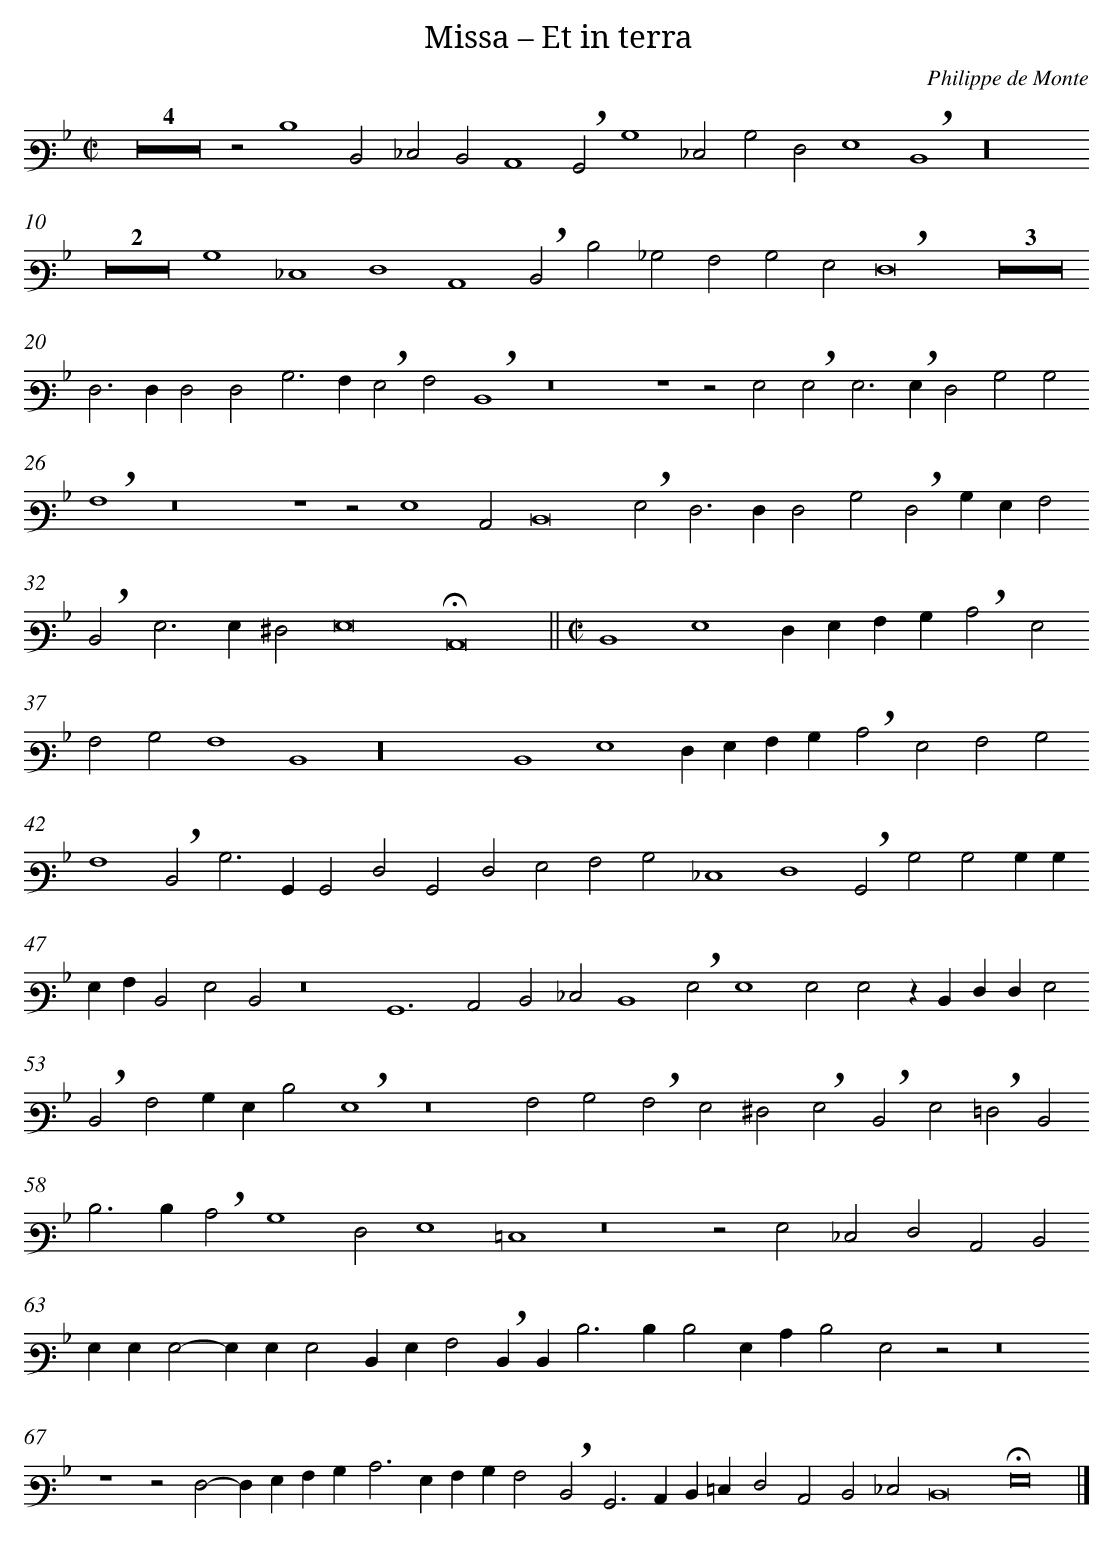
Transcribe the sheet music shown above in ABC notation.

X:1
T: Missa – Et in terra
C: Philippe de Monte
L: 1/4
M: C|
K: F clef=F3
Z4 [|]
z2D4D,2 [|]
_E,2D,2C,4 [|]
!breath!B,,2B,4_E,2 [|]
B,2F,2G,4 [|]
!breath!D,4z16 [|]
Z2 [|]
B,4 [|]
_E,4F,4 [|]
C,4!breath!D,2D2 [|]
_B,2A,2B,2G,2 [|]
!breath!F,8 [|]
Z3 [|]
F,2>F,2F,2F,2 [|]
B,2>A,2!breath!G,2A,2 [|]
!breath!D,4z8 [|]
z4 [|]
z2G,2!breath!G,2G,3 [|]
!breath!G,F,2B,2B,2 [|]
!breath!A,4z8 [|]
z4 [|]
z2G,4C,2 [|]
D,8 [|]
!breath!G,2F,2>F,2F,2 [|]
B,2!breath!F,2B,G,A,2 [|]
!breath!D,2G,2>G,2^F,2 [|]
G,8 [|]
!fermata!C,8 ||
[M:C|]D,4G,4 [|]
F,G,A,B,!breath!C2G,2 [|]
A,2B,2A,4 [|]
D,4z16 [|]
 [|]
D,4 [|]
G,4F,G,A,B, [|]
!breath!C2G,2A,2B,2 [|]
A,4!breath!D,2B,3 [|]
B,,B,,2F,2B,,2 [|]
F,2G,2A,2B,2 [|]
_E,4F,4 [|]
!breath!B,,2B,2B,2B,B, [|]
G,A,D,2G,2D,2 [|]
z8 [|]
B,,6C,2 [|]
D,2_E,2D,4 [|]
!breath!G,2G,4G,2 [|]
G,2zD,F,F,G,2 [|]
!breath!D,2A,2B,G,D2 [|]
!breath!G,4z8 [|]
A,2B,2 [|]
!breath!A,2G,2^F,2!breath!G,2 [|]
!breath!D,2G,2!breath!=F,2D,2 [|]
D2>D2!breath!C2B,4 [|]
F,2G,4 [|]
=E,4z8 [|]
z2G,2 [|]
_E,2F,2C,2D,2 [|]
G,G,G,2-G,G,G,2 [|]
D,G,A,2!breath!D,D,D3 [|]
DD2G,CD2 [|]
G,2z2z8 [|]
z4 [|]
z2F,2-F,G,A,B, [|]
C2>G,2A,B,A,2 [|]
!breath!D,2B,,2>C,2D,=E, [|]
F,2C,2D,2_E,2 [|]
D,8 [|]
!fermata!G,8 |]
